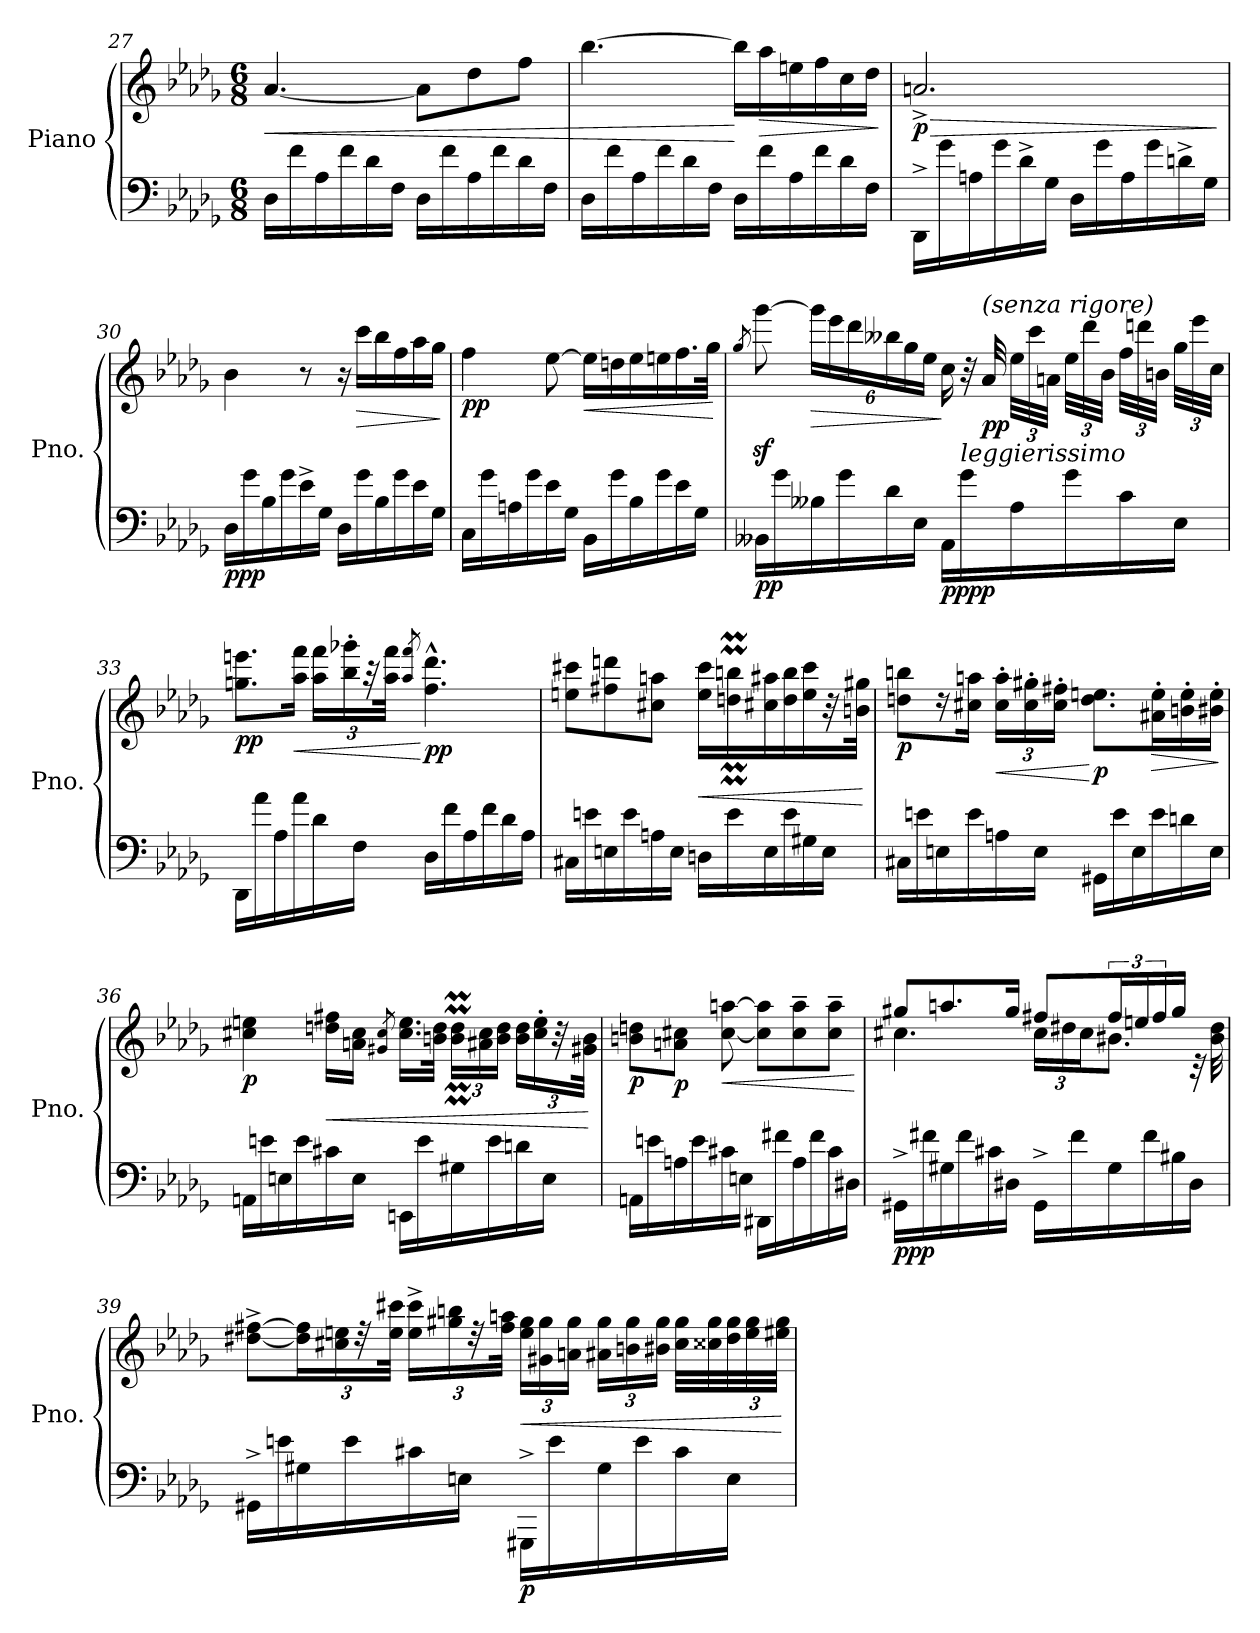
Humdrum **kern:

**kern	**kern	**dynam
*part1	*part1	*part1
*staff2	*staff1	*staff1/2
*I"Piano	*	*
*I'Pno.	*	*
!!LO:LB:g=z
*clefF4	*clefG2	*
*k[b-e-a-d-g-]	*k[b-e-a-d-g-]	*
*M6/8	*M6/8	*
=27	=27	=27
!	!	!LO:HP:b
16D-\LL	[4.a-/	<
16f\	.	.
16A-\	.	.
16f\	.	.
16d-\	.	.
16F\JJ	.	.
16D-\LL	8a-\L]	.
16f\	.	.
16A-\	8dd-\	.
16f\	.	.
16d-\	8ff\J	.
16F\JJ	.	.
=28	=28	=28
16D-\LL	[4.bb-\	.
16f\	.	.
16A-\	.	.
16f\	.	.
16d-\	.	.
16F\JJ	.	.
!	!	!LO:DY:n=1:b=2
!	!	!LO:DY:n=2:b
16D-\LL	16bb-\LL]	[ pp mp
!	!	!LO:HP:b
16f\	16aa-\	>
16A-\	16een\	.
16f\	16ff\	.
16d-\	16cc\	.
16F\JJ	16dd-\JJ	.
.	.	]
=29	=29	=29
!	!	!LO:HP:b
!	!	!LO:DY:n=1:b
16DD-^\LL	2.an^/	> p
16g-\	.	.
16An\	.	.
16g-\	.	.
16d-^\	.	.
16G-\JJ	.	.
16D-\LL	.	.
16g-\	.	.
16A\	.	.
16g-\	.	.
16dn^\	.	.
16G-\JJ	.	.
.	.	]
!!LO:LB:g=z
=30	=30	=30
!	!	!LO:DY:b=2
!	!	!LO:DY:n=1:b
16D-\LL	4b-\	pp p
16g-\	.	.
16B-\	.	.
16g-\	.	.
16e-^\	8r	.
16G-\JJ	.	.
16D-\LL	16r	.
!	!	!LO:HP:b
16g-\	16ccc\LL	>
16B-\	16bb-\	.
*	*MM42	*
16g-\	16ff\	.
16e-\	16aa-\	.
16G-\JJ	16gg-\JJ	.
.	.	]
=31	=31	=31
*	*MM48	*
!	!	!LO:DY:b
16C\LL	4ff\	pp
16g-\	.	.
16An\	.	.
16g-\	.	.
16e-\	[8ee-\	.
16G-\JJ	.	.
!	!	!LO:HP:b
16BB-\LL	16ee-\LL]	<
*	*MM46	*
16g-\	16ddn\	.
16B-\	16ee-\	.
16g-\	16een\	.
16e-\	16.ff\	.
16G-\JJ	.	.
.	32gg-\JJk	.
.	.	[
=32	=32	=32
*	*MM48	*
.	8qgg-/	.
!	!	!LO:DY:b=2
16BB--X\LL	[8ggg-z<\	pp
16g-\	.	.
*	*Xbrackettup	*
!	!	!LO:HP:b
16B--X\	24ggg-\LL]	>
.	24eee-\	.
16g-\	.	.
.	24ddd-\	.
16d-\	24bb--X\	.
.	24gg-\	.
16E-\JJ	.	.
.	24ee-\JJ	.
!	!	!LO:DY:n=1:b=2
!	!	!LO:DY:n=2:b
16AA-\LL	16cc\	] pp pp
!LO:TX:a:i:t=leggierissimo	!	!
16g-\	32r	.
!	!LO:TX:a:i:t=(senza rigore)	!
!	!	!LO:DY:n=3:b
.	32a-/	pp
16A-\	48ee-\LLL	.
.	48ccc\	.
.	48an\JJJ	.
16g-\	48ee-\LLL	.
.	48ddd-\	.
.	48b-\JJJ	.
16c\	48ff\LLL	.
.	48dddn\	.
.	48bn\JJJ	.
16E-\JJ	48gg-\LLL	.
.	48eee-\	.
.	48cc\JJJ	.
!!LO:PB:g=z
=33	=33	=33
!	!	!LO:DY:b
16DD-\LL	8.ggn\ 8.eeen\L	pp
16a-\	.	.
16A-\	.	.
!	!	!LO:HP:b
16a-\	16aa-\ 16fff\Jk	<
*	*brackettup	*
16d-\	24aa-\ 24fff\LL	.
.	24bb-\' 24ggg-X\'	.
16F\JJ	.	.
.	48raa	.
.	48aa-\ 48fff\JJk	.
.	8qaa-/ 8qfff/	.
!	!	!LO:DY:n=1:b
16D-\LL	4.ff\^^ 4.ddd-\^^	[ pp
16f\	.	.
*	*MM42	*
16A-\	.	.
16f\	.	.
16d-\	.	.
16A-\JJ	.	.
=34	=34	=34
*	*MM48	*
16C#X\LL	8een\ 8ccc#X\L	.
16en\	.	.
16En\	8ff#X\ 8dddn\	.
16e\	.	.
16An\	8cc#X\ 8aan\J	.
16E\JJ	.	.
!	!	!LO:HP:b
16Dn\LL	16ee\ 16ccc#\LL	<
16e\	16ddn\M 16bbn\M	.
16E\	16cc#X\ 16aa#X\	.
16e\	16dd\ 16bb\	.
16G#X\	16ee\ 16ccc#\	.
16E\JJ	32r	.
.	32bn\ 32gg#X\JJk	.
.	.	[
=35	=35	=35
!	!	!LO:DY:b
16C#X\LL	8ddn\ 8bbn\L	p
16en\	.	.
16En\	16r	.
16e\	16cc#X\ 16aan\Jk	.
*	*Xbrackettup	*
!	!	!LO:HP:b
16An\	24cc#\' 24aa\'LL	<
.	24cc#\' 24gg#X\'	.
16E\JJ	.	.
.	24cc#\' 24ff#X\'JJ	.
!	!	!LO:DY:n=1:b
16GG#X\LL	8.dd\ 8.een\L	[ p
16e\	.	.
16E\	.	.
*	*MM42	*
!	!	!LO:HP:b
16e\	16a#X\' 16ee\'L	>
16dn\	16bn\' 16ee\'	.
16E\JJ	16b#X\' 16ee\'JJ	.
.	.	]
!!LO:LB:g=z
=36	=36	=36
*	*MM48	*
!	!	!LO:DY:b
16AAn\LL	4cc#X\ 4een\	p
16en\	.	.
16En\	.	.
16e\	.	.
!	!	!LO:HP:b
16c#X\	16ddn\ 16ff#X\LL	<
16E\JJ	16an\ 16cc#\JJ	.
.	8qg#X/ 8qcc#/	.
16EEn\LL	16.cc#\ 16.ee\LL	.
16e\	.	.
.	32bn\ 32dd\JJk	.
16G#X\	24b\M 24dd\MLL	.
.	24a#X\ 24cc#\	.
16e\	.	.
.	24b\ 24dd\JJ	.
*	*brackettup	*
*	*MM42	*
16dn\	24b\ 24dd\LL	.
.	24cc#\' 24ee\'	.
16E\JJ	.	.
.	48r	.
.	48g#X\ 48b\JJk	.
.	.	[
=37	=37	=37
*	*MM48	*
!	!	!LO:DY:b
16AAn\LL	8bn\ 8ddn\L	p
16en\	.	.
!	!	!LO:DY:b
16An\	8an\ 8cc#X\J	p
16e\	.	.
!	!	!LO:HP:b
16c#X\	[8cc#\ [8aan\	<
16En\JJ	.	.
16DD#X\LL	8cc#\] 8aa\]L	.
16f#X\	.	.
*	*MM42	*
16A\	8cc#\~ 8aa\~	.
16f#\	.	.
16c#\	8cc#\~ 8aa\~J	.
16D#X\JJ	.	.
.	.	[
!!LO:LB:g=z
=38	=38	=38
*	*MM48	*
*	*^	*
!	!	!	!LO:DY:b=2
!	!	!	!LO:DY:n=1:b
16GG#X^\LL	8gg#X/L	4.cc#X\	pp p
16f#X\	.	.	.
16G#X\	8.aan/	.	.
16f#\	.	.	.
16c#X\	.	.	.
16D#X\JJ	16gg#/Jk	.	.
*	*	*Xbrackettup	*
16GG#^\LL	8ff#X/L	24cc#\LL	.
.	.	24dd#X\	.
16f#\	.	.	.
.	.	24cc#\J	.
16G#\	24ff#/L	8.b#X\J	.
.	24een/	.	.
16f#\	.	.	.
.	24ff#/	.	.
16B#X\	16gg#/JJ	.	.
16D#\JJ	32rc	16rgyy	.
.	32b#\ 32dd#\	.	.
*	*v	*v	*
=39	=39	=39
16GG#X^\LL	[8dd#X\^ [8ff#X\^L	.
16en\	.	.
16G#X\	24dd#\] 24ff#\]L	.
.	24cc#X\ 24een\	.
16e\	.	.
.	48r	.
.	48ee\ 48ccc#X\JJk	.
16c#X\	24ee\^ 24ccc#\^LL	.
.	24gg#X\ 24bbn\	.
16En\JJ	.	.
.	48rdd	.
.	48ff#\ 48aan\JJk	.
*	*MM42	*
!	!	!LO:HP:b
!	!	!LO:DY:n=1:b=2
16GGG#X^\LL	24ee\ 24gg#\LL	< p
.	24g#X\ 24gg#\	.
16e\	.	.
.	24an\ 24gg#\JJ	.
16G#\	24a#X\ 24gg#\LL	.
.	24bn\ 24gg#\	.
16e\	.	.
.	24b#X\ 24gg#\JJ	.
*	*MM38	*
16c#\	32cc#\ 32gg#\LLL	.
.	32cc##X\ 32gg#\	.
16E\JJ	48dd#\ 48gg#\	.
.	48ee\ 48gg#\	.
.	48ee#X\ 48gg#\JJJ	.
.	.	[
=	=	=
*-	*-	*-
